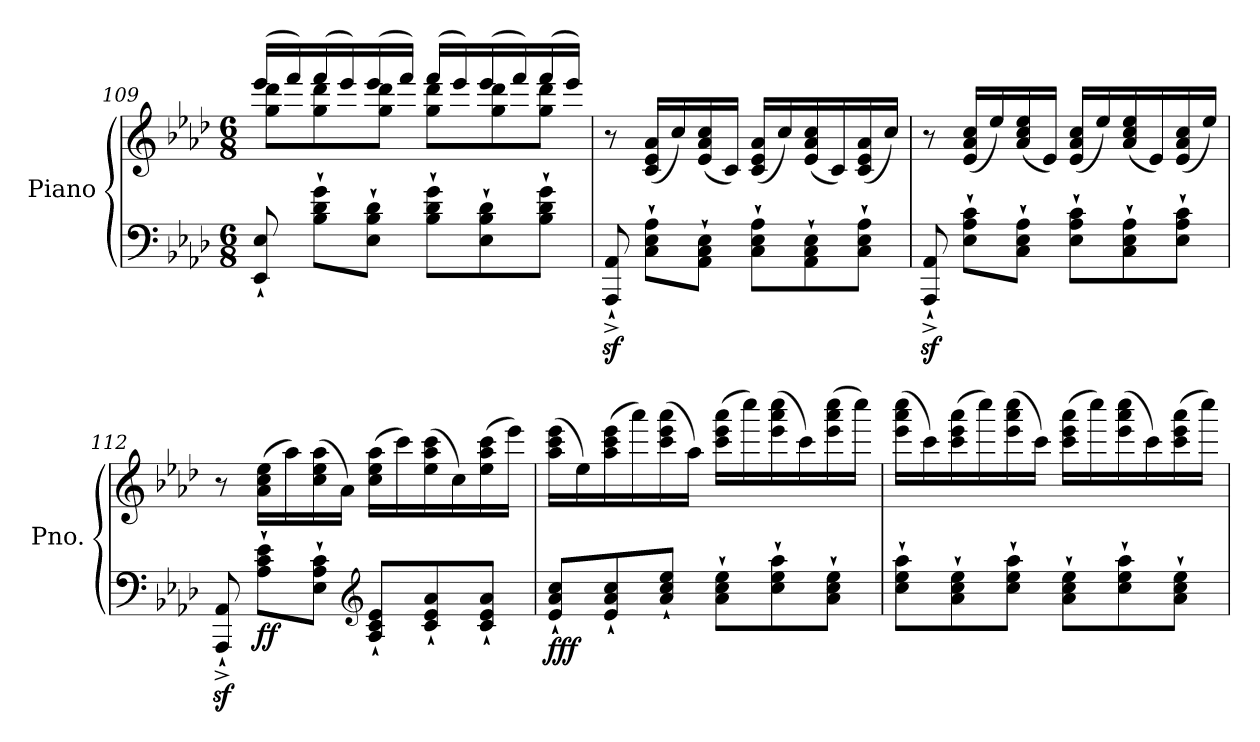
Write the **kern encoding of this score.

**kern	**kern	**dynam
*part1	*part1	*part1
*staff2	*staff1	*staff1/2
*I"Piano	*	*
*I'Pno.	*	*
*clefF4	*clefG2	*
*k[b-e-a-d-]	*k[b-e-a-d-]	*
*M6/8	*M6/8	*
*MM100	*MM100	*
=109	=109	=109
*	*^	*
8EE-/` 8E-/`	(>16eee-/LL	8gg\ 8ddd-\L	.
.	16fff/)	.	.
8B-\` 8d-\` 8g\`L	(>16fff/	8gg\ 8ddd-\	.
.	16eee-/)	.	.
8E-\` 8B-\` 8d-\`J	(>16eee-/	8gg\ 8ddd-\J	.
.	16fff/JJ)	.	.
8B-\` 8d-\` 8g\`L	(>16fff/LL	8gg\ 8ddd-\L	.
.	16eee-/)	.	.
*	*MM90	*	*
8E-\` 8B-\` 8d-\`	(>16eee-/	8gg\ 8ddd-\	.
.	16fff/)	.	.
*	*MM80	*	*
8B-\` 8d-\` 8g\`J	(>16fff/	8gg\ 8ddd-\J	.
.	16eee-/JJ)	.	.
*	*v	*v	*
!!LO:LB:g=z
=110	=110	=110
8AAA-/z<`^ 8AA-/z<`^	8r	.
*	*MM85	*
8C\` 8E-\` 8A-\`L	(16c/ 16e-/ 16a-/LL	.
.	16cc/)	.
*	*MM90	*
8AA-\` 8C\` 8E-\`J	(16e-/ 16a-/ 16cc/	.
.	16c/JJ)	.
*	*MM95	*
8C\` 8E-\` 8A-\`L	(16c/ 16e-/ 16a-/LL	.
.	16cc/)	.
8AA-\` 8C\` 8E-\`	(16e-/ 16a-/ 16cc/	.
.	16c/)	.
8C\` 8E-\` 8A-\`J	(16c/ 16e-/ 16a-/	.
.	16cc/JJ)	.
=111	=111	=111
8AAA-/z<`^ 8AA-/z<`^	8r	.
*	*MM90	*
8E-\` 8A-\` 8c\`L	(16e-/ 16a-/ 16cc/LL	.
.	16ee-/)	.
*	*MM95	*
8C\` 8E-\` 8A-\`J	(16a-/ 16cc/ 16ee-/	.
.	16e-/JJ)	.
*	*MM100	*
8E-\` 8A-\` 8c\`L	(16e-/ 16a-/ 16cc/LL	.
.	16ee-/)	.
8C\` 8E-\` 8A-\`	(16a-/ 16cc/ 16ee-/	.
.	16e-/)	.
8E-\` 8A-\` 8c\`J	(16e-/ 16a-/ 16cc/	.
.	16ee-/JJ)	.
=112	=112	=112
8AAA-/z<`^ 8AA-/z<`^	8r	.
!	!	!LO:DY:b=2
8A-\` 8c\` 8e-\`L	(>16a-\ 16cc\ 16ee-\LL	ff
.	16aa-\)	.
8E-\` 8A-\` 8c\`J	(>16cc\ 16ee-\ 16aa-\	.
.	16a-\JJ)	.
*clefG2	*	*
*	*MM105	*
8A-/` 8c/` 8e-/`L	(>16cc\ 16ee-\ 16aa-\LL	.
.	16ccc\)	.
8c/` 8e-/` 8a-/`	(>16ee-\ 16aa-\ 16ccc\	.
.	16cc\)	.
*	*MM110	*
8c/` 8e-/` 8a-/`J	(>16ee-\ 16aa-\ 16ccc\	.
.	16eee-\JJ)	.
!!LO:LB:g=z
=113	=113	=113
!	!	!LO:DY:b=2
8e-/` 8a-/` 8cc/`L	(>16aa-\ 16ccc\ 16eee-\LL	fff
.	16ee-\)	.
8e-/` 8a-/` 8cc/`	(>16aa-\ 16ccc\ 16eee-\	.
.	16aaa-\)	.
8a-/` 8cc/` 8ee-/`J	(>16ccc\ 16eee-\ 16aaa-\	.
.	16aa-\JJ)	.
*	*MM105	*
8a-\` 8cc\` 8ee-\`L	(>16ccc\ 16eee-\ 16aaa-\LL	.
.	16cccc\)	.
8cc\` 8ee-\` 8aa-\`	(>16eee-\ 16aaa-\ 16cccc\	.
.	16ccc\)	.
*	*MM100	*
8a-\` 8cc\` 8ee-\`J	(>16eee-\ 16aaa-\ 16cccc\	.
.	16cccc\JJ)	.
=114	=114	=114
8cc\` 8ee-\` 8aa-\`L	(>16eee-\ 16aaa-\ 16cccc\LL	.
.	16ccc\)	.
*	*MM95	*
8a-\` 8cc\` 8ee-\`	(>16ccc\ 16eee-\ 16aaa-\	.
.	16cccc\)	.
8cc\` 8ee-\` 8aa-\`J	(>16eee-\ 16aaa-\ 16cccc\	.
.	16ccc\JJ)	.
*	*MM90	*
8a-\` 8cc\` 8ee-\`L	(>16ccc\ 16eee-\ 16aaa-\LL	.
.	16cccc\)	.
8cc\` 8ee-\` 8aa-\`	(>16eee-\ 16aaa-\ 16cccc\	.
.	16ccc\)	.
*	*MM80	*
8a-\` 8cc\` 8ee-\`J	(>16ccc\ 16eee-\ 16aaa-\	.
.	16cccc\JJ)	.
=	=	=
*-	*-	*-
